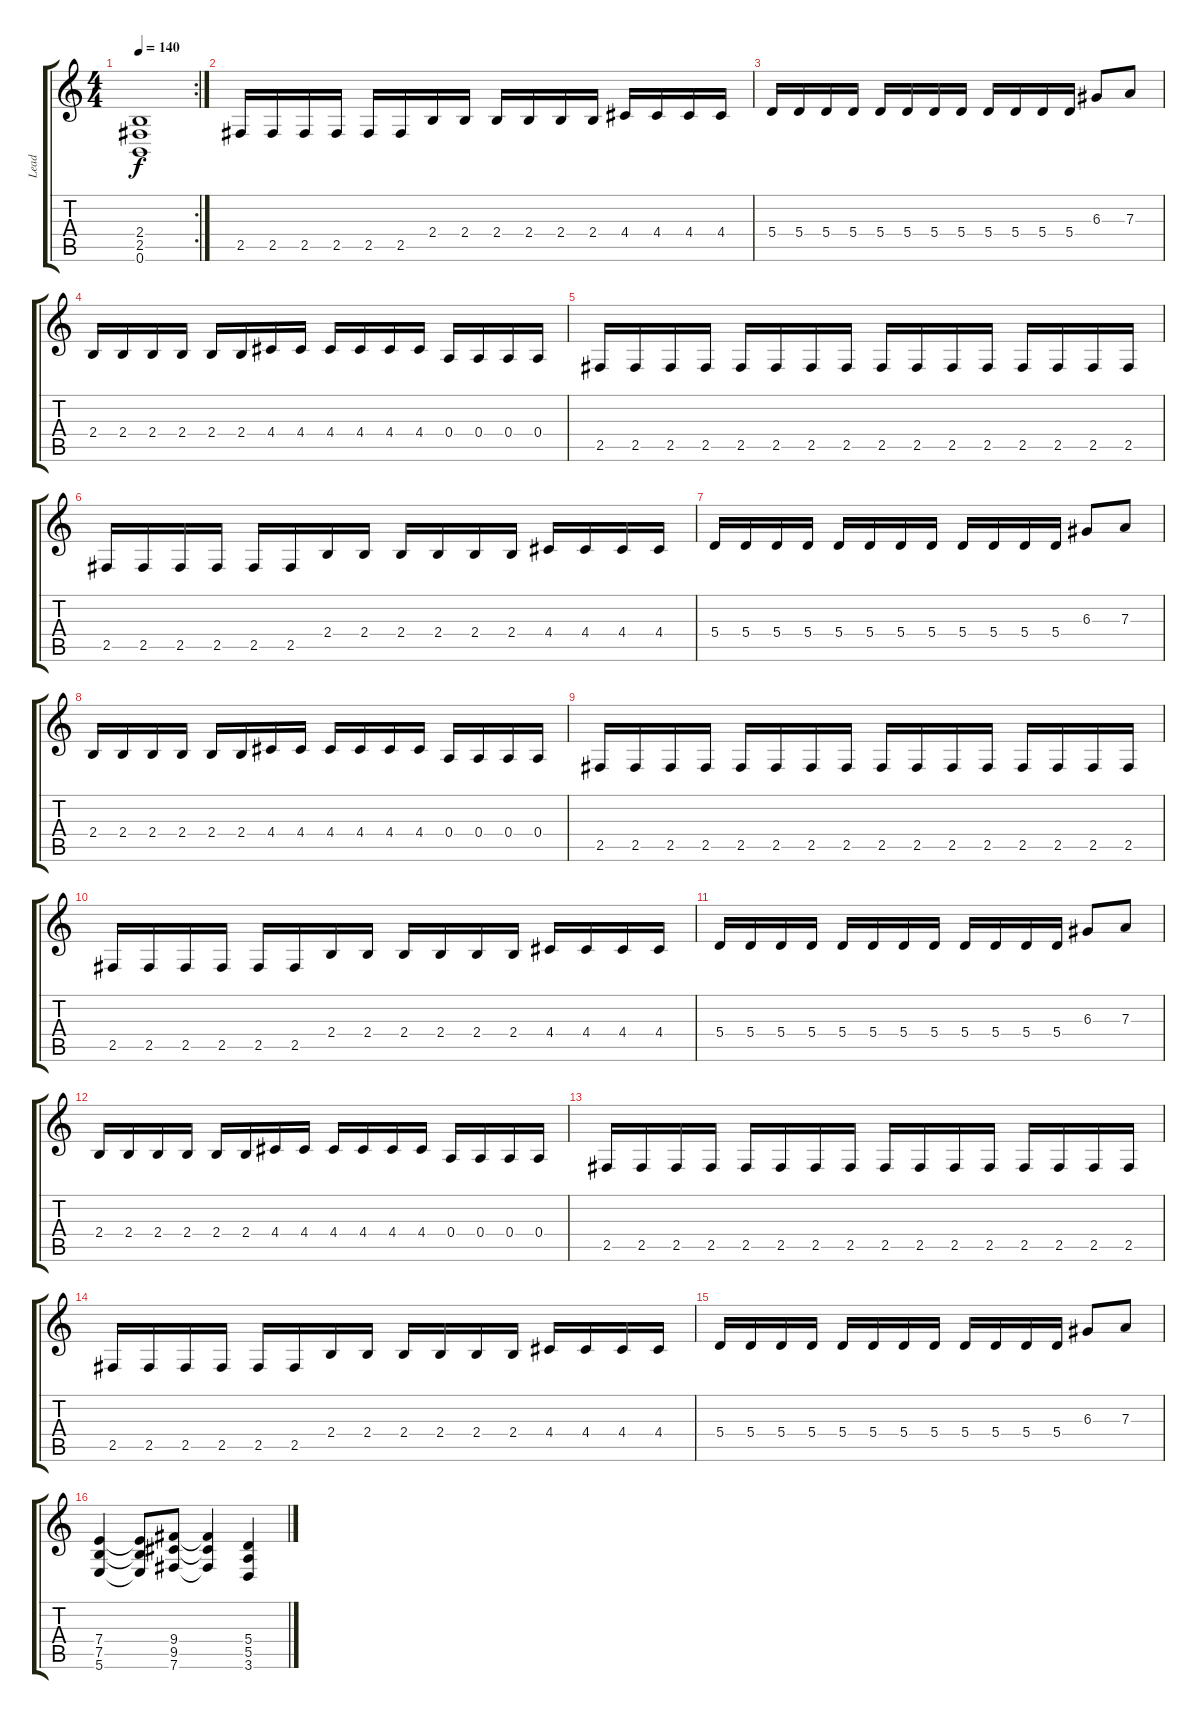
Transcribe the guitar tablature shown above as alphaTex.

\track ("Lead" "Lead") {instrument distortionguitar}
\staff {score tabs}
\tuning (B3 Gb3 D3 A2 E2 B1) {hide}
\rc 2
\ts (4 4)
\tempo 140
\clef g2
\ks c
(2.4 2.5 0.6).1{dy f} |
2.5.16 2.5.16 2.5.16 2.5.16 2.5.16 2.5.16 2.4.16 2.4.16 2.4.16 2.4.16 2.4.16 2.4.16 4.4.16 4.4.16 4.4.16 4.4.16 |
5.4.16 5.4.16 5.4.16 5.4.16 5.4.16 5.4.16 5.4.16 5.4.16 5.4.16 5.4.16 5.4.16 5.4.16 6.3.8 7.3.8 |
2.4.16 2.4.16 2.4.16 2.4.16 2.4.16 2.4.16 4.4.16 4.4.16 4.4.16 4.4.16 4.4.16 4.4.16 0.4.16 0.4.16 0.4.16 0.4.16 |
2.5.16 2.5.16 2.5.16 2.5.16 2.5.16 2.5.16 2.5.16 2.5.16 2.5.16 2.5.16 2.5.16 2.5.16 2.5.16 2.5.16 2.5.16 2.5.16 |
2.5.16 2.5.16 2.5.16 2.5.16 2.5.16 2.5.16 2.4.16 2.4.16 2.4.16 2.4.16 2.4.16 2.4.16 4.4.16 4.4.16 4.4.16 4.4.16 |
5.4.16 5.4.16 5.4.16 5.4.16 5.4.16 5.4.16 5.4.16 5.4.16 5.4.16 5.4.16 5.4.16 5.4.16 6.3.8 7.3.8 |
2.4.16 2.4.16 2.4.16 2.4.16 2.4.16 2.4.16 4.4.16 4.4.16 4.4.16 4.4.16 4.4.16 4.4.16 0.4.16 0.4.16 0.4.16 0.4.16 |
2.5.16 2.5.16 2.5.16 2.5.16 2.5.16 2.5.16 2.5.16 2.5.16 2.5.16 2.5.16 2.5.16 2.5.16 2.5.16 2.5.16 2.5.16 2.5.16 |
2.5.16 2.5.16 2.5.16 2.5.16 2.5.16 2.5.16 2.4.16 2.4.16 2.4.16 2.4.16 2.4.16 2.4.16 4.4.16 4.4.16 4.4.16 4.4.16 |
5.4.16 5.4.16 5.4.16 5.4.16 5.4.16 5.4.16 5.4.16 5.4.16 5.4.16 5.4.16 5.4.16 5.4.16 6.3.8 7.3.8 |
2.4.16 2.4.16 2.4.16 2.4.16 2.4.16 2.4.16 4.4.16 4.4.16 4.4.16 4.4.16 4.4.16 4.4.16 0.4.16 0.4.16 0.4.16 0.4.16 |
2.5.16 2.5.16 2.5.16 2.5.16 2.5.16 2.5.16 2.5.16 2.5.16 2.5.16 2.5.16 2.5.16 2.5.16 2.5.16 2.5.16 2.5.16 2.5.16 |
2.5.16 2.5.16 2.5.16 2.5.16 2.5.16 2.5.16 2.4.16 2.4.16 2.4.16 2.4.16 2.4.16 2.4.16 4.4.16 4.4.16 4.4.16 4.4.16 |
5.4.16 5.4.16 5.4.16 5.4.16 5.4.16 5.4.16 5.4.16 5.4.16 5.4.16 5.4.16 5.4.16 5.4.16 6.3.8 7.3.8 |
(7.4 7.5 5.6).4 (7.4{t} 7.5{t} 5.6{t}).8 (9.4 9.5 7.6).8 (9.4{t} 9.5{t} 7.6{t}).4 (5.4 5.5 3.6).4
